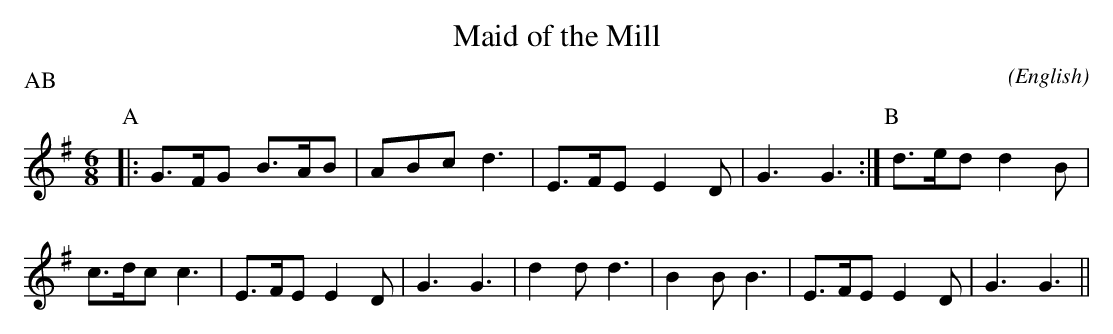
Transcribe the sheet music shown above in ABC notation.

X:1
T:Maid of the Mill
M:6/8
C:
O:English
P:AB
L:1/8
K:G
P:A
|:G>FG B>AB|ABc d3|E>FE E2 D|G3 G3:|\
P:B
d>ed d2 B|c>dc c3|E>FE E2 D|G3 G3|\
d2 d d3|B2 B B3|E>FE E2 D|G3 G3||
